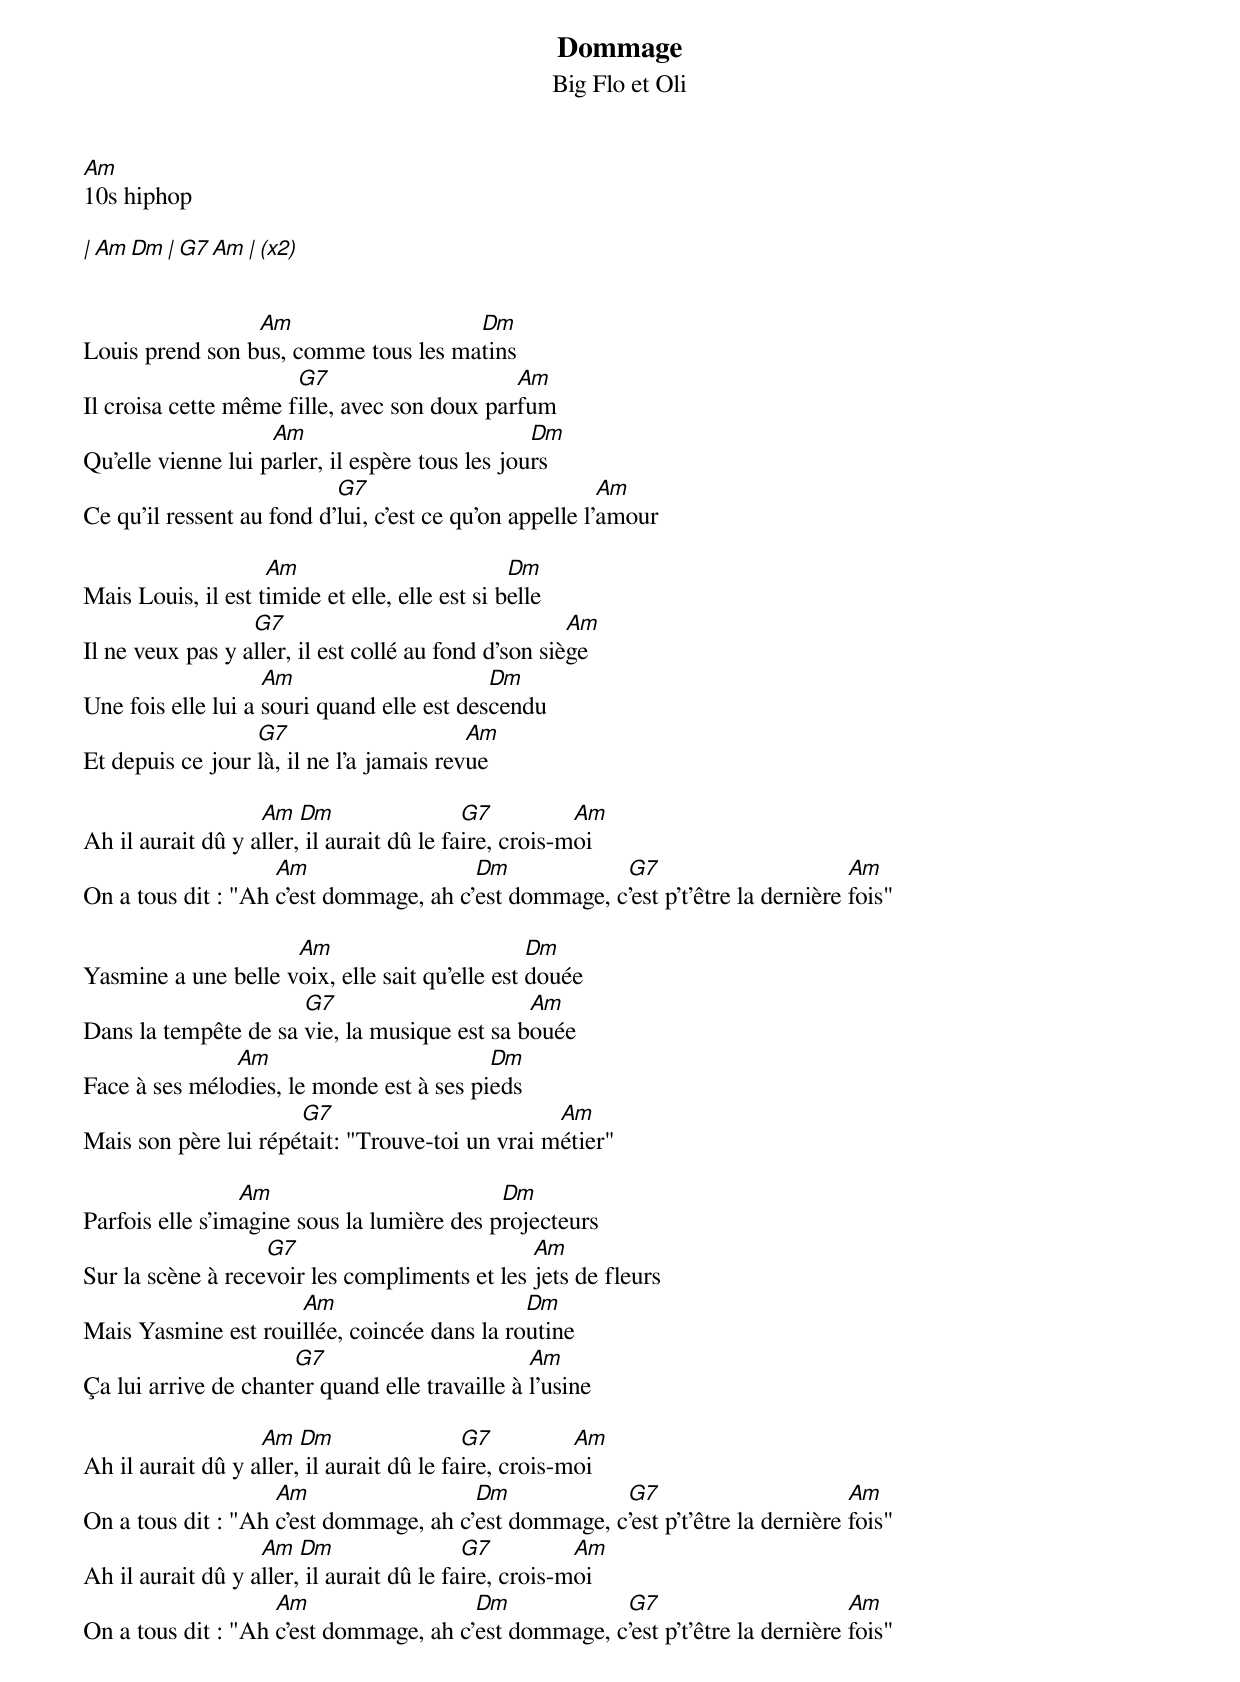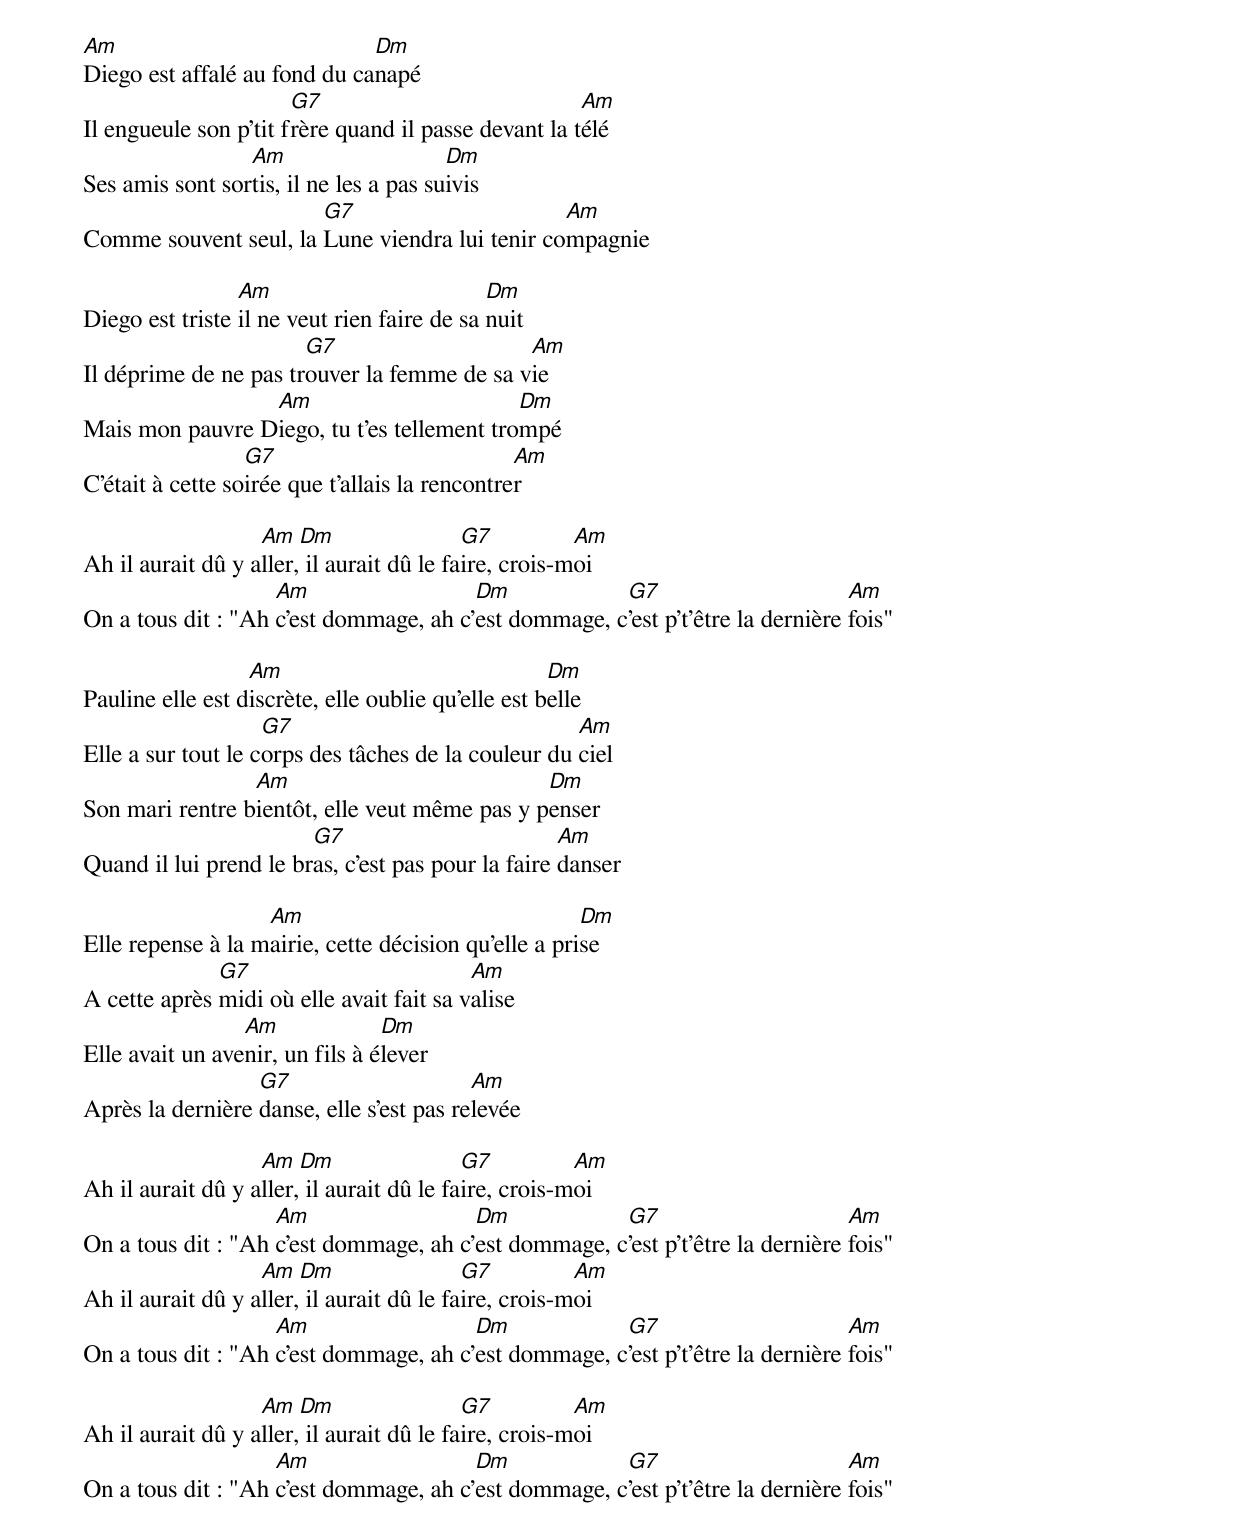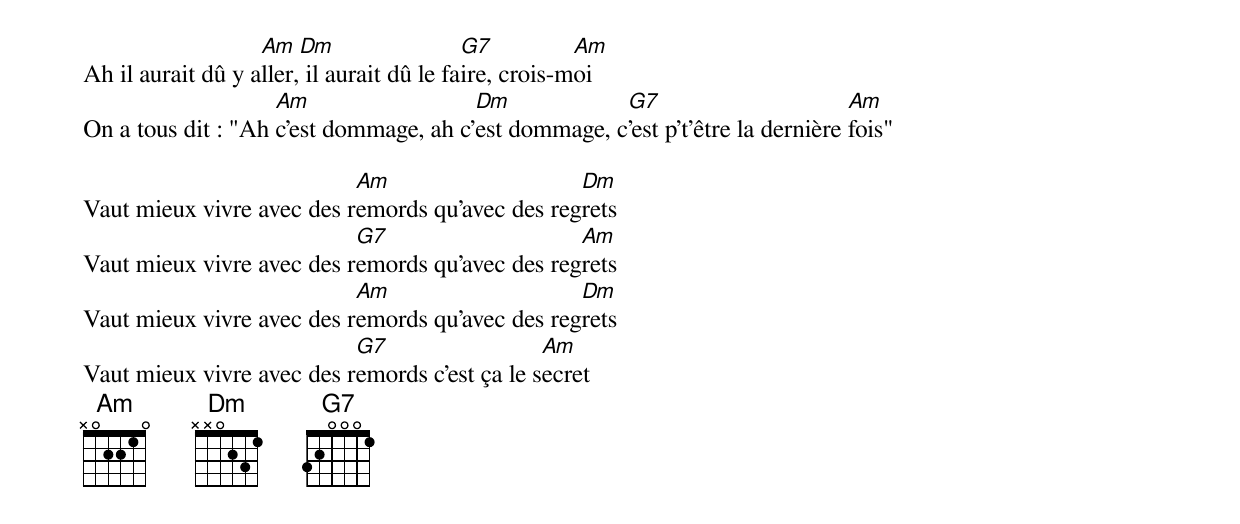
Dommage
Big Flo et Oli
Am
10s hiphop

| Am   Dm | G7   Am  | (x2)


                 Am                   Dm
Louis prend son bus, comme tous les matins
                      G7                     Am
Il croisa cette même fille, avec son doux parfum
                    Am                           Dm
Qu'elle vienne lui parler, il espère tous les jours
                           G7                            Am
Ce qu'il ressent au fond d'lui, c'est ce qu'on appelle l'amour

                    Am                          Dm
Mais Louis, il est timide et elle, elle est si belle
                  G7                                  Am
Il ne veux pas y aller, il est collé au fond d'son siège
                    Am                      Dm
Une fois elle lui a souri quand elle est descendu
                  G7                      Am
Et depuis ce jour là, il ne l'a jamais revue

                   Am   Dm                 G7          Am
Ah il aurait dû y aller, il aurait dû le faire, crois-moi
                    Am                  Dm            G7                        Am
On a tous dit : "Ah c'est dommage, ah c'est dommage, c'est p't'être la dernière fois"

                     Am                         Dm
Yasmine a une belle voix, elle sait qu'elle est douée
                      G7                      Am
Dans la tempête de sa vie, la musique est sa bouée
               Am                         Dm
Face à ses mélodies, le monde est à ses pieds
                      G7                         Am
Mais son père lui répétait: "Trouve-toi un vrai métier"

                 Am                         Dm
Parfois elle s'imagine sous la lumière des projecteurs
                   G7                          Am
Sur la scène à recevoir les compliments et les jets de fleurs
                     Am                      Dm
Mais Yasmine est rouillée, coincée dans la routine
                      G7                        Am
Ça lui arrive de chanter quand elle travaille à l'usine

                   Am   Dm                 G7          Am
Ah il aurait dû y aller, il aurait dû le faire, crois-moi
                    Am                  Dm            G7                        Am
On a tous dit : "Ah c'est dommage, ah c'est dommage, c'est p't'être la dernière fois"
                   Am   Dm                 G7          Am
Ah il aurait dû y aller, il aurait dû le faire, crois-moi
                    Am                  Dm            G7                        Am
On a tous dit : "Ah c'est dommage, ah c'est dommage, c'est p't'être la dernière fois"

Am                            Dm
Diego est affalé au fond du canapé
                       G7                             Am
Il engueule son p'tit frère quand il passe devant la télé
                 Am                     Dm
Ses amis sont sortis, il ne les a pas suivis
                       G7                       Am
Comme souvent seul, la Lune viendra lui tenir compagnie

                 Am                          Dm
Diego est triste il ne veut rien faire de sa nuit
                       G7                    Am
Il déprime de ne pas trouver la femme de sa vie
                 Am                         Dm
Mais mon pauvre Diego, tu t'es tellement trompé
                  G7                            Am
C'était à cette soirée que t'allais la rencontrer

                   Am   Dm                 G7          Am
Ah il aurait dû y aller, il aurait dû le faire, crois-moi
                    Am                  Dm            G7                        Am
On a tous dit : "Ah c'est dommage, ah c'est dommage, c'est p't'être la dernière fois"

                  Am                                Dm
Pauline elle est discrète, elle oublie qu'elle est belle
                    G7                               Am
Elle a sur tout le corps des tâches de la couleur du ciel
                 Am                            Dm
Son mari rentre bientôt, elle veut même pas y penser
                        G7                          Am
Quand il lui prend le bras, c'est pas pour la faire danser

                   Am                                 Dm
Elle repense à la mairie, cette décision qu’elle a prise
              G7                          Am
A cette après midi où elle avait fait sa valise
                 Am              Dm
Elle avait un avenir, un fils à élever
                  G7                      Am
Après la dernière danse, elle s'est pas relevée

                   Am   Dm                 G7          Am
Ah il aurait dû y aller, il aurait dû le faire, crois-moi
                    Am                  Dm            G7                        Am
On a tous dit : "Ah c'est dommage, ah c'est dommage, c'est p't'être la dernière fois"
                   Am   Dm                 G7          Am
Ah il aurait dû y aller, il aurait dû le faire, crois-moi
                    Am                  Dm            G7                        Am
On a tous dit : "Ah c'est dommage, ah c'est dommage, c'est p't'être la dernière fois"

                   Am   Dm                 G7          Am
Ah il aurait dû y aller, il aurait dû le faire, crois-moi
                    Am                  Dm            G7                        Am
On a tous dit : "Ah c'est dommage, ah c'est dommage, c'est p't'être la dernière fois"
                   Am   Dm                 G7          Am
Ah il aurait dû y aller, il aurait dû le faire, crois-moi
                    Am                  Dm            G7                        Am
On a tous dit : "Ah c'est dommage, ah c'est dommage, c'est p't'être la dernière fois"

                           Am                    Dm
Vaut mieux vivre avec des remords qu'avec des regrets
                           G7                    Am
Vaut mieux vivre avec des remords qu'avec des regrets
                           Am                    Dm
Vaut mieux vivre avec des remords qu'avec des regrets
                           G7                  Am
Vaut mieux vivre avec des remords c'est ça le secret
